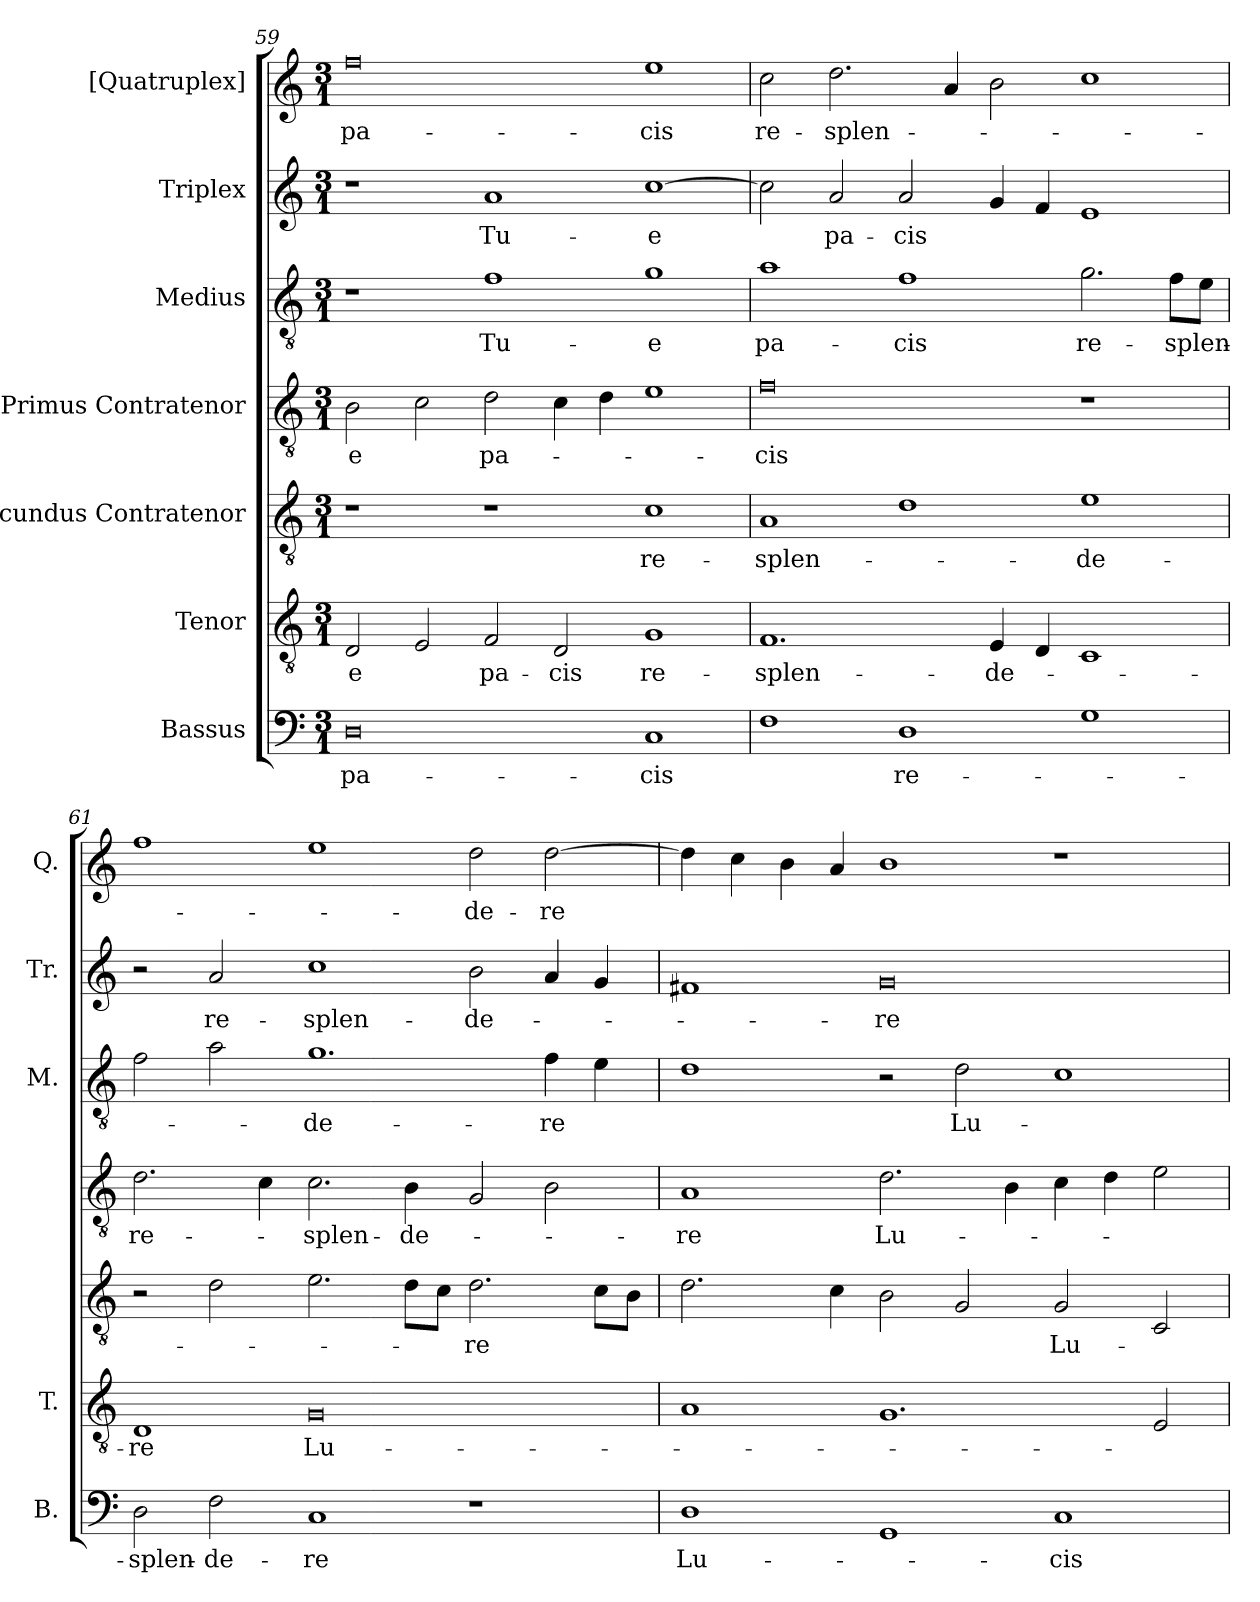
**kern	**text	**kern	**text	**kern	**text	**kern	**text	**kern	**text	**kern	**text	**kern	**text
*part7	*part7	*part6	*part6	*part5	*part5	*part4	*part4	*part3	*part3	*part2	*part2	*part1	*part1
*staff7	*staff7	*staff6	*staff6	*staff5	*staff5	*staff4	*staff4	*staff3	*staff3	*staff2	*staff2	*staff1	*staff1
*I"Bassus	*	*I"Tenor	*	*I"Secundus Contratenor	*	*I"Primus Contratenor	*	*I"Medius	*	*I"Triplex	*	*I"[Quatruplex]	*
*I'B.	*	*I'T.	*	*	*	*	*	*I'M.	*	*I'Tr.	*	*I'Q.	*
*clefF4	*	*clefGv2	*	*clefGv2	*	*clefGv2	*	*clefGv2	*	*clefG2	*	*clefG2	*
*	*	*ITrd7c12	*	*ITrd7c12	*	*ITrd7c12	*	*ITrd7c12	*	*	*	*	*
*k[]	*	*k[]	*	*k[]	*	*k[]	*	*k[]	*	*k[]	*	*k[]	*
*C:	*	*C:	*	*C:	*	*C:	*	*C:	*	*C:	*	*C:	*
*M3/1	*	*M3/1	*	*M3/1	*	*M3/1	*	*M3/1	*	*M3/1	*	*M3/1	*
=59	=59	=59	=59	=59	=59	=59	=59	=59	=59	=59	=59	=59	=59
!	!LO:LY:b:color=#000000	!	!	!	!	!	!	!	!	!	!	!	!
!	!	!	!LO:LY:b:color=#000000	!	!	!	!	!	!	!	!	!	!
!	!	!	!	!	!	!	!LO:LY:b:color=#000000	!	!	!	!	!	!
!	!	!	!	!	!	!	!	!	!	!	!	!	!LO:LY:b:color=#000000
0Di	pa-	2DDi/	-e	1r	.	2BBi\	-e	1r	.	1r	.	0ffi	pa-
.	.	2EEi/	.	.	.	2Ci\	.	.	.	.	.	.	.
!	!	!	!LO:LY:b:color=#000000	!	!	!	!	!	!	!	!	!	!
!	!	!	!	!	!	!	!LO:LY:b:color=#000000	!	!	!	!	!	!
!	!	!	!	!	!	!	!	!	!LO:LY:b:color=#000000	!	!	!	!
!	!	!	!	!	!	!	!	!	!	!	!LO:LY:b:color=#000000	!	!
.	.	2FFi/	pa-	1r	.	2Di\	pa-	1Fi	Tu-	1ai	Tu-	.	.
!	!	!	!LO:LY:b:color=#000000	!	!	!	!	!	!	!	!	!	!
.	.	2DDi/	-cis	.	.	4Ci\	.	.	.	.	.	.	.
.	.	.	.	.	.	4Di\	.	.	.	.	.	.	.
!	!LO:LY:b:color=#000000	!	!	!	!	!	!	!	!	!	!	!	!
!	!	!	!LO:LY:b:color=#000000	!	!	!	!	!	!	!	!	!	!
!	!	!	!	!	!LO:LY:b:color=#000000	!	!	!	!	!	!	!	!
!	!	!	!	!	!	!	!	!	!LO:LY:b:color=#000000	!	!	!	!
!	!	!	!	!	!	!	!	!	!	!	!LO:LY:b:color=#000000	!	!
!	!	!	!	!	!	!	!	!	!	!	!	!	!LO:LY:b:color=#000000
1Ci	-cis	1GGi	re-	1Ci	re-	1Ei	.	1Gi	-e	[>1cci	-e	1eei	-cis
=60`	=60`	=60`	=60`	=60`	=60`	=60`	=60`	=60`	=60`	=60`	=60`	=60`	=60`
!	!	!	!LO:LY:b:color=#000000	!	!	!	!	!	!	!	!	!	!
!	!	!	!	!	!LO:LY:b:color=#000000	!	!	!	!	!	!	!	!
!	!	!	!	!	!	!	!LO:LY:b:color=#000000	!	!	!	!	!	!
!	!	!	!	!	!	!	!	!	!LO:LY:b:color=#000000	!	!	!	!
!	!	!	!	!	!	!	!	!	!	!	!	!	!LO:LY:b:color=#000000
1Fi	.	1.FFi	-splen-	1AAi	-splen-	0Fi	-cis	1Ai	pa-	2cci\]	.	2cci\	re-
!	!	!	!	!	!	!	!	!	!	!	!LO:LY:b:color=#000000	!	!
!	!	!	!	!	!	!	!	!	!	!	!	!	!LO:LY:b:color=#000000
.	.	.	.	.	.	.	.	.	.	2ai/	pa-	2.ddi\	-splen-
!	!LO:LY:b:color=#000000	!	!	!	!	!	!	!	!	!	!	!	!
!	!	!	!	!	!	!	!	!	!LO:LY:b:color=#000000	!	!	!	!
!	!	!	!	!	!	!	!	!	!	!	!LO:LY:b:color=#000000	!	!
1Di	re-	.	.	1Di	.	.	.	1Fi	-cis	2ai/	-cis	.	.
.	.	.	.	.	.	.	.	.	.	.	.	4ai/	.
!	!	!	!LO:LY:b:color=#000000	!	!	!	!	!	!	!	!	!	!
.	.	4EEi/	-de-	.	.	.	.	.	.	4gi/	.	2bi\	.
.	.	4DDi/	.	.	.	.	.	.	.	4fi/	.	.	.
!	!	!	!	!	!LO:LY:b:color=#000000	!	!	!	!	!	!	!	!
!	!	!	!	!	!	!	!	!	!LO:LY:b:color=#000000	!	!	!	!
1Gi	.	1CCi	.	1Ei	-de-	1r	.	2.Gi\	re-	1ei	.	1cci	.
!	!	!	!	!	!	!	!	!	!LO:LY:b:color=#000000	!	!	!	!
.	.	.	.	.	.	.	.	8Fi\L	-splen-	.	.	.	.
.	.	.	.	.	.	.	.	8Ei\J	.	.	.	.	.
!!LO:PB:g=z
=61`	=61`	=61`	=61`	=61`	=61`	=61`	=61`	=61`	=61`	=61`	=61`	=61`	=61`
!	!LO:LY:b:color=#000000	!	!	!	!	!	!	!	!	!	!	!	!
!	!	!	!LO:LY:b:color=#000000	!	!	!	!	!	!	!	!	!	!
!	!	!	!	!	!	!	!LO:LY:b:color=#000000	!	!	!	!	!	!
2Di\	-splen-	1DDi	-re	2r	.	2.Di\	re-	2Fi\	.	2r	.	1ffi	.
!	!LO:LY:b:color=#000000	!	!	!	!	!	!	!	!	!	!	!	!
!	!	!	!	!	!	!	!	!	!	!	!LO:LY:b:color=#000000	!	!
2Fi\	-de-	.	.	2Di\	.	.	.	2Ai\	.	2ai/	re-	.	.
.	.	.	.	.	.	4Ci\	.	.	.	.	.	.	.
!	!LO:LY:b:color=#000000	!	!	!	!	!	!	!	!	!	!	!	!
!	!	!	!LO:LY:b:color=#000000	!	!	!	!	!	!	!	!	!	!
!	!	!	!	!	!	!	!LO:LY:b:color=#000000	!	!	!	!	!	!
!	!	!	!	!	!	!	!	!	!LO:LY:b:color=#000000	!	!	!	!
!	!	!	!	!	!	!	!	!	!	!	!LO:LY:b:color=#000000	!	!
1Ci	-re	0GGi	Lu-	2.Ei\	.	2.Ci\	-splen-	1.Gi	-de-	1cci	-splen-	1eei	.
!	!	!	!	!	!	!	!LO:LY:b:color=#000000	!	!	!	!	!	!
.	.	.	.	8Di\L	.	4BBi\	-de-	.	.	.	.	.	.
.	.	.	.	8Ci\J	.	.	.	.	.	.	.	.	.
!	!	!	!	!	!LO:LY:b:color=#000000	!	!	!	!	!	!	!	!
!	!	!	!	!	!	!	!	!	!	!	!LO:LY:b:color=#000000	!	!
!	!	!	!	!	!	!	!	!	!	!	!	!	!LO:LY:b:color=#000000
1r	.	.	.	2.Di\	-re	2GGi/	.	.	.	2bi\	-de-	2ddi\	-de-
!	!	!	!	!	!	!	!	!	!LO:LY:b:color=#000000	!	!	!	!
!	!	!	!	!	!	!	!	!	!	!	!	!	!LO:LY:b:color=#000000
.	.	.	.	.	.	2BBi\	.	4Fi\	-re	4ai/	.	[>2ddi\	-re
.	.	.	.	8Ci\L	.	.	.	4Ei\	.	4gi/	.	.	.
.	.	.	.	8BBi\J	.	.	.	.	.	.	.	.	.
=62`	=62`	=62`	=62`	=62`	=62`	=62`	=62`	=62`	=62`	=62`	=62`	=62`	=62`
!	!LO:LY:b:color=#000000	!	!	!	!	!	!	!	!	!	!	!	!
!	!	!	!	!	!	!	!LO:LY:b:color=#000000	!	!	!	!	!	!
1Di	Lu-	1AAi	.	2.Di\	.	1AAi	-re	1Di	.	1f#Xi	.	4ddi\]	.
.	.	.	.	.	.	.	.	.	.	.	.	4cci\	.
.	.	.	.	.	.	.	.	.	.	.	.	4bi\	.
.	.	.	.	4Ci\	.	.	.	.	.	.	.	4ai/	.
!	!	!	!	!	!	!	!LO:LY:b:color=#000000	!	!	!	!	!	!
!	!	!	!	!	!	!	!	!	!	!	!LO:LY:b:color=#000000	!	!
1GGi	.	1.GGi	.	2BBi\	.	2.Di\	Lu-	2r	.	0gi	-re	1bi	.
!	!	!	!	!	!	!	!	!	!LO:LY:b:color=#000000	!	!	!	!
.	.	.	.	2GGi/	.	.	.	2Di\	Lu-	.	.	.	.
.	.	.	.	.	.	4BBi\	.	.	.	.	.	.	.
!	!LO:LY:b:color=#000000	!	!	!	!	!	!	!	!	!	!	!	!
!	!	!	!	!	!LO:LY:b:color=#000000	!	!	!	!	!	!	!	!
1Ci	-cis	.	.	2GGi/	Lu-	4Ci\	.	1Ci	.	.	.	1r	.
.	.	.	.	.	.	4Di\	.	.	.	.	.	.	.
.	.	2EEi/	.	2CCi/	.	2Ei\	.	.	.	.	.	.	.
=`	=`	=`	=`	=`	=`	=`	=`	=`	=`	=`	=`	=`	=`
*-	*-	*-	*-	*-	*-	*-	*-	*-	*-	*-	*-	*-	*-
